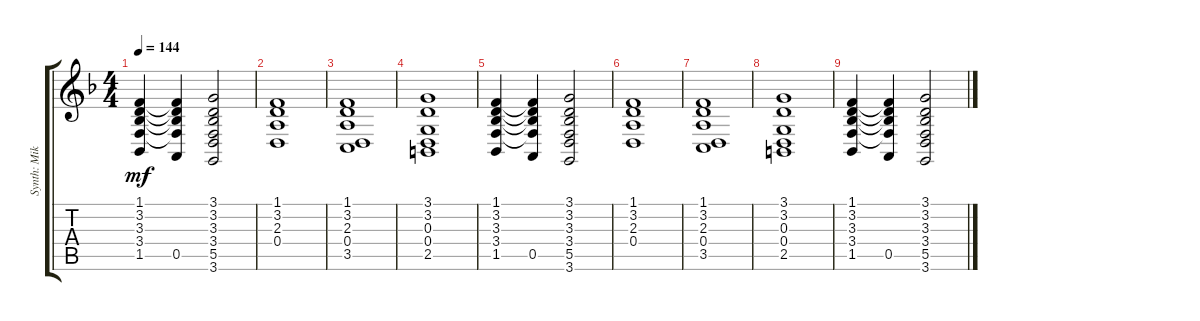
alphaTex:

\track ("Synth: Mike" "Synth: Mik") {instrument synthstrings1}
\staff {score tabs}
\tuning (E4 B3 G3 D3 A2 E2) {hide}
\ts (4 4)
\tempo 144
\clef g2
\ks f
(1.1 3.2 3.3 3.4 1.5).4{dy mf} (1.1{t} 3.2{t} 3.3{t} 3.4{t} 0.5).4 (3.1 3.2 3.3 3.4 5.5 3.6).2 |
(1.1 3.2 2.3 0.4).1 |
(1.1 3.2 2.3 0.4 3.5).1 |
(3.1 3.2 0.3 0.4 2.5).1 |
(1.1 3.2 3.3 3.4 1.5).4 (1.1{t} 3.2{t} 3.3{t} 3.4{t} 0.5).4 (3.1 3.2 3.3 3.4 5.5 3.6).2 |
(1.1 3.2 2.3 0.4).1 |
(1.1 3.2 2.3 0.4 3.5).1 |
(3.1 3.2 0.3 0.4 2.5).1 |
(1.1 3.2 3.3 3.4 1.5).4 (1.1{t} 3.2{t} 3.3{t} 3.4{t} 0.5).4 (3.1 3.2 3.3 3.4 5.5 3.6).2
